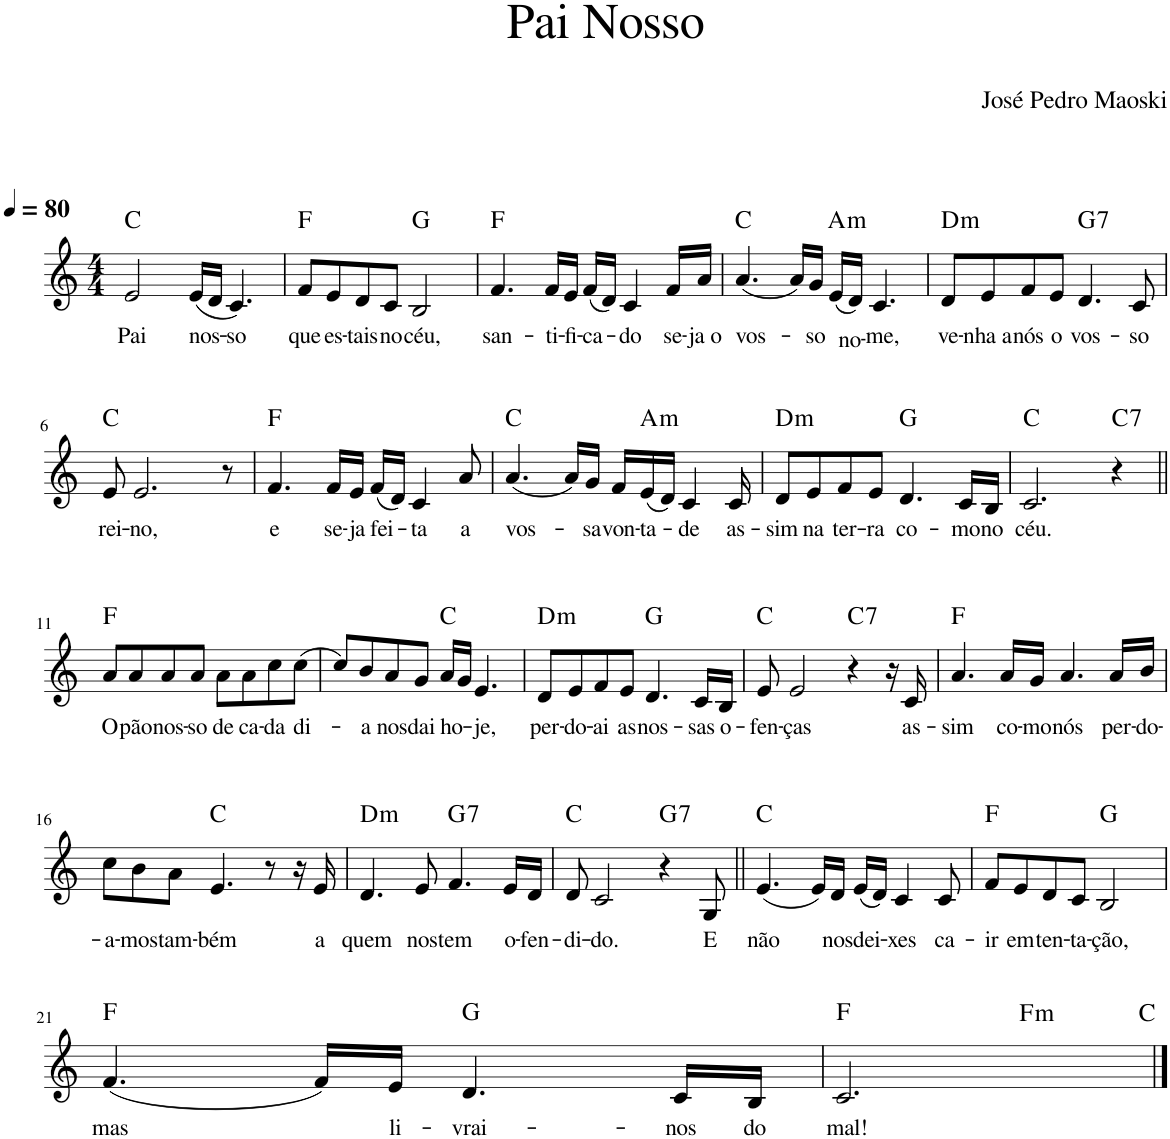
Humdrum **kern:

**kern	**text	**harte
*part1	*part1	*part1
*staff1	*staff1	*
*I"Voz	*	*
*I'Vo.	*	*
*clefG2	*	*
*k[]	*	*
*M4/4	*	*
*MM80	*	*
=1	=1	=1
!	!LO:LY:b	!
2e/	Pai	C:maj
!	!LO:LY:b	!
(16e/LL	nos-	.
16d/JJ	.	.
!	!LO:LY:b	!
4.c/)	-so	.
=2	=2	=2
!	!LO:LY:b	!
8f/L	que	F:maj
!	!LO:LY:b	!
8e/	es-	.
!	!LO:LY:b	!
8d/	-tais	.
!	!LO:LY:b	!
8c/J	no	.
!	!LO:LY:b	!
2B/	céu,	G:maj
=3	=3	=3
!	!LO:LY:b	!
4.f/	san-	F:maj
!	!LO:LY:b	!
16f/LL	-ti-	.
!	!LO:LY:b	!
16e/JJ	-fi-	.
!	!LO:LY:b	!
(16f/LL	-ca-	.
16d/JJ)	.	.
!	!LO:LY:b	!
4c/	-do	.
!	!LO:LY:b	!
16f/LL	se-	.
!	!LO:LY:b	!
16a/JJ	-ja o	.
=4	=4	=4
!	!LO:LY:b	!
(4.a/	vos-	C:maj
16a/LL)	.	.
!	!LO:LY:b	!
16g/JJ	-so	.
!	!LO:LY:b	!LO:H:kt=m
(16f/LL	no-	A:min
16d/JJ)	.	.
!	!LO:LY:b	!
4.c/	-me,	.
=5	=5	=5
!	!LO:LY:b	!LO:H:kt=m
8d/L	ve-	D:min
!	!LO:LY:b	!
8e/	-nha a	.
!	!LO:LY:b	!
8f/	nós	.
!	!LO:LY:b	!
8e/J	o	.
!	!LO:LY:b	!LO:H:kt=7
4.d/	vos-	G:7
!	!LO:LY:b	!
8c/	-so	.
!!LO:LB:g=z
=6	=6	=6
!	!LO:LY:b	!
8e/	rei-	C:maj
!	!LO:LY:b	!
2.e/	-no,	.
8r	.	.
=7	=7	=7
!	!LO:LY:b	!
4.f/	e	F:maj
!	!LO:LY:b	!
16f/LL	se-	.
!	!LO:LY:b	!
16e/JJ	-ja	.
!	!LO:LY:b	!
(16f/LL	fei-	.
16d/JJ)	.	.
!	!LO:LY:b	!
4c/	-ta	.
!	!LO:LY:b	!
8a/	a	.
=8	=8	=8
!	!LO:LY:b	!
(4.a/	vos-	C:maj
16a/LL)	.	.
!	!LO:LY:b	!
16g/JJ	-sa	.
!	!LO:LY:b	!
16f/LL	von-	.
!	!LO:LY:b	!LO:H:kt=m
(16e/	-ta-	A:min
16d/JJ)	.	.
!	!LO:LY:b	!
4c/	-de	.
!	!LO:LY:b	!
16c/	as-	.
=9	=9	=9
!	!LO:LY:b	!LO:H:kt=m
8d/L	-sim	D:min
!	!LO:LY:b	!
8e/	na	.
!	!LO:LY:b	!
8f/	ter-	.
!	!LO:LY:b	!
8e/J	-ra	.
!	!LO:LY:b	!
4.d/	co-	G:maj
!	!LO:LY:b	!
16c/LL	-mo	.
!	!LO:LY:b	!
16B/JJ	no	.
=10	=10	=10
!	!LO:LY:b	!
2.c/	céu.	C:maj
!	!	!LO:H:kt=7
4r	.	C:7
!!LO:LB:g=z
=11||	=11||	=11||
!	!LO:LY:b	!
8a/L	O	F:maj
!	!LO:LY:b	!
8a/	pão	.
!	!LO:LY:b	!
8a/	nos-	.
!	!LO:LY:b	!
8a/J	-so	.
!	!LO:LY:b	!
8a\L	de	.
!	!LO:LY:b	!
8a\	ca-	.
!	!LO:LY:b	!
8cc\	-da	.
!	!LO:LY:b	!
(8cc\J	di-	.
=12	=12	=12
8cc/L)	.	.
!	!LO:LY:b	!
8b/	-a	.
!	!LO:LY:b	!
8a/	nos	.
!	!LO:LY:b	!
8g/J	dai	.
!	!LO:LY:b	!
16a/LL	ho-	C:maj
16g/JJ	.	.
!	!LO:LY:b	!
4.e/	-je,	.
=13	=13	=13
!	!LO:LY:b	!LO:H:kt=m
8d/L	per-	D:min
!	!LO:LY:b	!
8e/	-do-	.
!	!LO:LY:b	!
8f/	-ai	.
!	!LO:LY:b	!
8e/J	as	.
!	!LO:LY:b	!
4.d/	nos-	G:maj
!	!LO:LY:b	!
16c/LL	-sas	.
!	!LO:LY:b	!
16B/JJ	o-	.
=14	=14	=14
!	!LO:LY:b	!
8e/	-fen-	C:maj
!	!LO:LY:b	!
2e/	-ças	.
!	!	!LO:H:kt=7
4r	.	C:7
16r	.	.
!	!LO:LY:b	!
16c/	as-	.
=15	=15	=15
!	!LO:LY:b	!
4.a/	-sim	F:maj
!	!LO:LY:b	!
16a/LL	co-	.
!	!LO:LY:b	!
16g/JJ	-mo	.
!	!LO:LY:b	!
4.a/	nós	.
!	!LO:LY:b	!
16a/LL	per-	.
!	!LO:LY:b	!
16bn/JJ	-do-	.
!!LO:LB:g=z
=16	=16	=16
!	!LO:LY:b	!
8cc\L	-a-	.
!	!LO:LY:b	!
8b\	-mos	.
!	!LO:LY:b	!
8a\J	tam-	.
!	!LO:LY:b	!
4.e/	-bém	C:maj
8r	.	.
16r	.	.
!	!LO:LY:b	!
16e/	a	.
=17	=17	=17
!	!LO:LY:b	!LO:H:kt=m
4.d/	quem	D:min
!	!LO:LY:b	!
8e/	nos	.
!	!LO:LY:b	!LO:H:kt=7
4.f/	tem	G:7
!	!LO:LY:b	!
16e/LL	o-	.
!	!LO:LY:b	!
16d/JJ	-fen-	.
=18	=18	=18
!	!LO:LY:b	!
8d/	-di-	C:maj
!	!LO:LY:b	!
2c/	-do.	.
!	!	!LO:H:kt=7
4r	.	G:7
!	!LO:LY:b	!
8G/	E	.
=19||	=19||	=19||
!	!LO:LY:b	!
(4.e/	não	C:maj
16e/LL)	.	.
!	!LO:LY:b	!
16d/JJ	nos	.
!	!LO:LY:b	!
(16e/LL	dei-	.
16d/JJ)	.	.
!	!LO:LY:b	!
4c/	-xes	.
!	!LO:LY:b	!
8c/	ca-	.
=20	=20	=20
!	!LO:LY:b	!
8f/L	-ir	F:maj
!	!LO:LY:b	!
8e/	em	.
!	!LO:LY:b	!
8d/	ten-	.
!	!LO:LY:b	!
8c/J	-ta-	.
!	!LO:LY:b	!
2B/	-ção,	G:maj
!!LO:LB:g=z
=21	=21	=21
!	!LO:LY:b	!
(4.f/	mas	F:maj
16f/LL)	.	.
!	!LO:LY:b	!
16e/JJ	li-	.
!	!LO:LY:b	!
4.d/	-vrai-	G:maj
!	!LO:LY:b	!
16c/LL	-nos	.
!	!LO:LY:b	!
16B/JJ	do	.
=22	=22	=22
!	!LO:LY:b	!
*^	*	*
2.c/	2ryy	mal!	F:maj
!	!	!	!LO:H:kt=m
.	4ryy	.	F:min
*v	*v	*	*
==	==	==
*-	*-	*-
